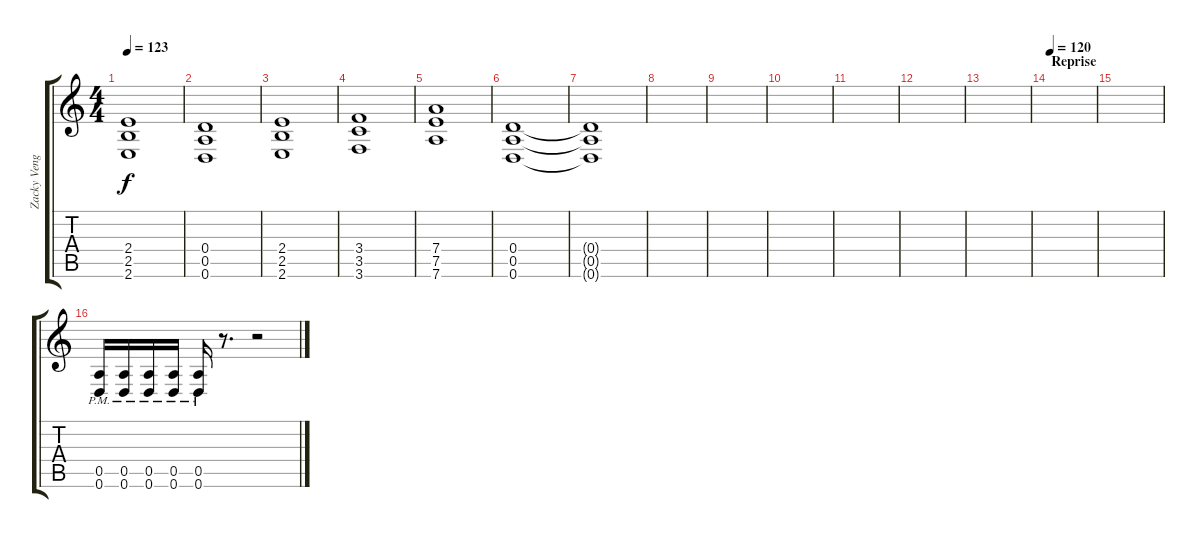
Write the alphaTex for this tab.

\track ("Zacky Vengeance (Rhythm)" "Zacky Veng") {instrument distortionguitar}
\staff {score tabs}
\tuning (E4 B3 G3 D3 A2 D2) {hide}
\ts (4 4)
\tempo 123
\clef g2
\ks c
(2.4{t} 2.5{t} 2.6{t}).1{dy f} |
(0.4 0.5 0.6).1 |
(2.4 2.5 2.6).1 |
(3.4 3.5 3.6).1 |
(7.4 7.5 7.6).1 |
(0.4 0.5 0.6).1{volume 16 instrument distortionguitar} |
(0.4{t} 0.5{t} 0.6{t}).1 |
|
|
|
|
|
|
\section ("" "Reprise")
\tempo 120
|
|
(0.5{pm} 0.6{pm}).16 (0.5{pm} 0.6{pm}).16 (0.5{pm} 0.6{pm}).16 (0.5{pm} 0.6{pm}).16 (0.5{pm} 0.6{pm}).16 r.8{d} r.2
